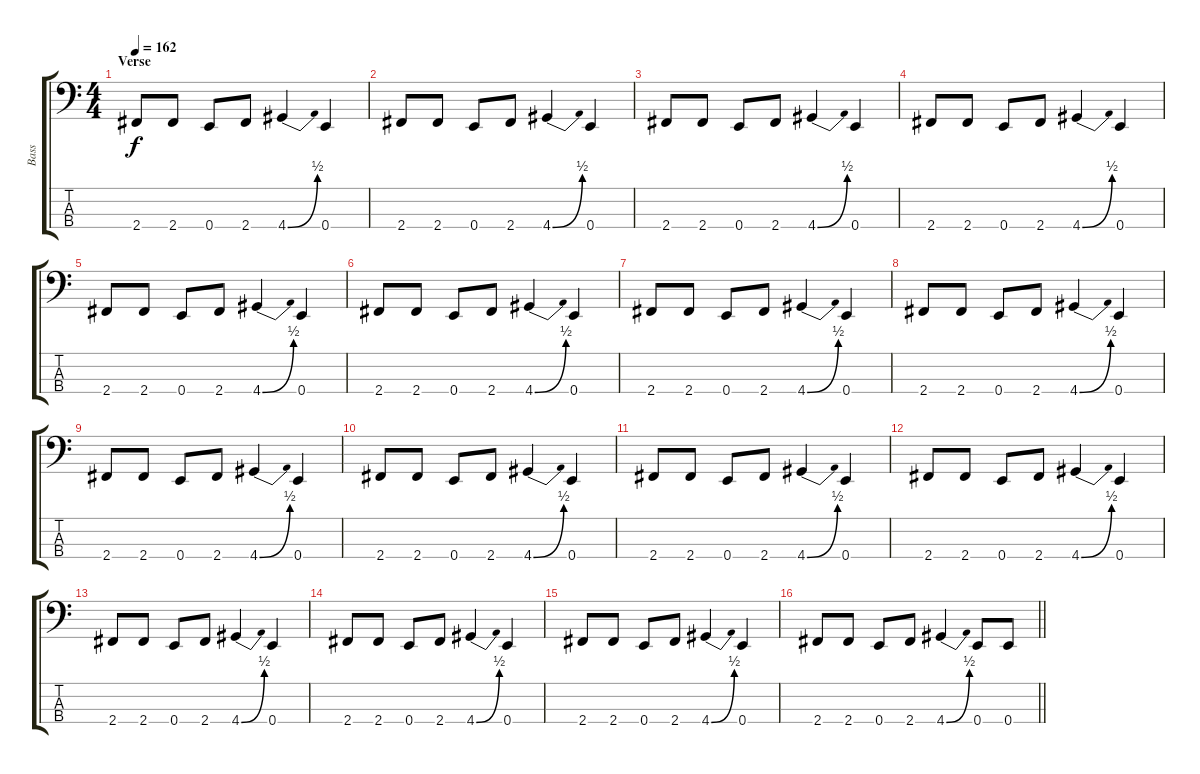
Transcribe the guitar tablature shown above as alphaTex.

\track ("Bass" "Bass") {instrument electricbassfinger}
\staff {score tabs}
\tuning (G2 D2 A1 E1) {hide}
\ts (4 4)
\section ("" "Verse")
\tempo 162
\clef f4
\ks c
2.4.8{dy f} 2.4.8 0.4.8 2.4.8 4.4{be (bend 0 0 60 2)}.4 0.4.4 |
2.4.8 2.4.8 0.4.8 2.4.8 4.4{be (bend 0 0 60 2)}.4 0.4.4 |
2.4.8 2.4.8 0.4.8 2.4.8 4.4{be (bend 0 0 60 2)}.4 0.4.4 |
2.4.8 2.4.8 0.4.8 2.4.8 4.4{be (bend 0 0 60 2)}.4 0.4.4 |
2.4.8 2.4.8 0.4.8 2.4.8 4.4{be (bend 0 0 60 2)}.4 0.4.4 |
2.4.8 2.4.8 0.4.8 2.4.8 4.4{be (bend 0 0 60 2)}.4 0.4.4 |
2.4.8 2.4.8 0.4.8 2.4.8 4.4{be (bend 0 0 60 2)}.4 0.4.4 |
2.4.8 2.4.8 0.4.8 2.4.8 4.4{be (bend 0 0 60 2)}.4 0.4.4 |
2.4.8 2.4.8 0.4.8 2.4.8 4.4{be (bend 0 0 60 2)}.4 0.4.4 |
2.4.8 2.4.8 0.4.8 2.4.8 4.4{be (bend 0 0 60 2)}.4 0.4.4 |
2.4.8 2.4.8 0.4.8 2.4.8 4.4{be (bend 0 0 60 2)}.4 0.4.4 |
2.4.8 2.4.8 0.4.8 2.4.8 4.4{be (bend 0 0 60 2)}.4 0.4.4 |
2.4.8 2.4.8 0.4.8 2.4.8 4.4{be (bend 0 0 60 2)}.4 0.4.4 |
2.4.8 2.4.8 0.4.8 2.4.8 4.4{be (bend 0 0 60 2)}.4 0.4.4 |
2.4.8 2.4.8 0.4.8 2.4.8 4.4{be (bend 0 0 60 2)}.4 0.4.4 |
\barLineRight lightlight
2.4.8 2.4.8 0.4.8 2.4.8 4.4{be (bend 0 0 60 2)}.4 0.4.8 0.4.8
